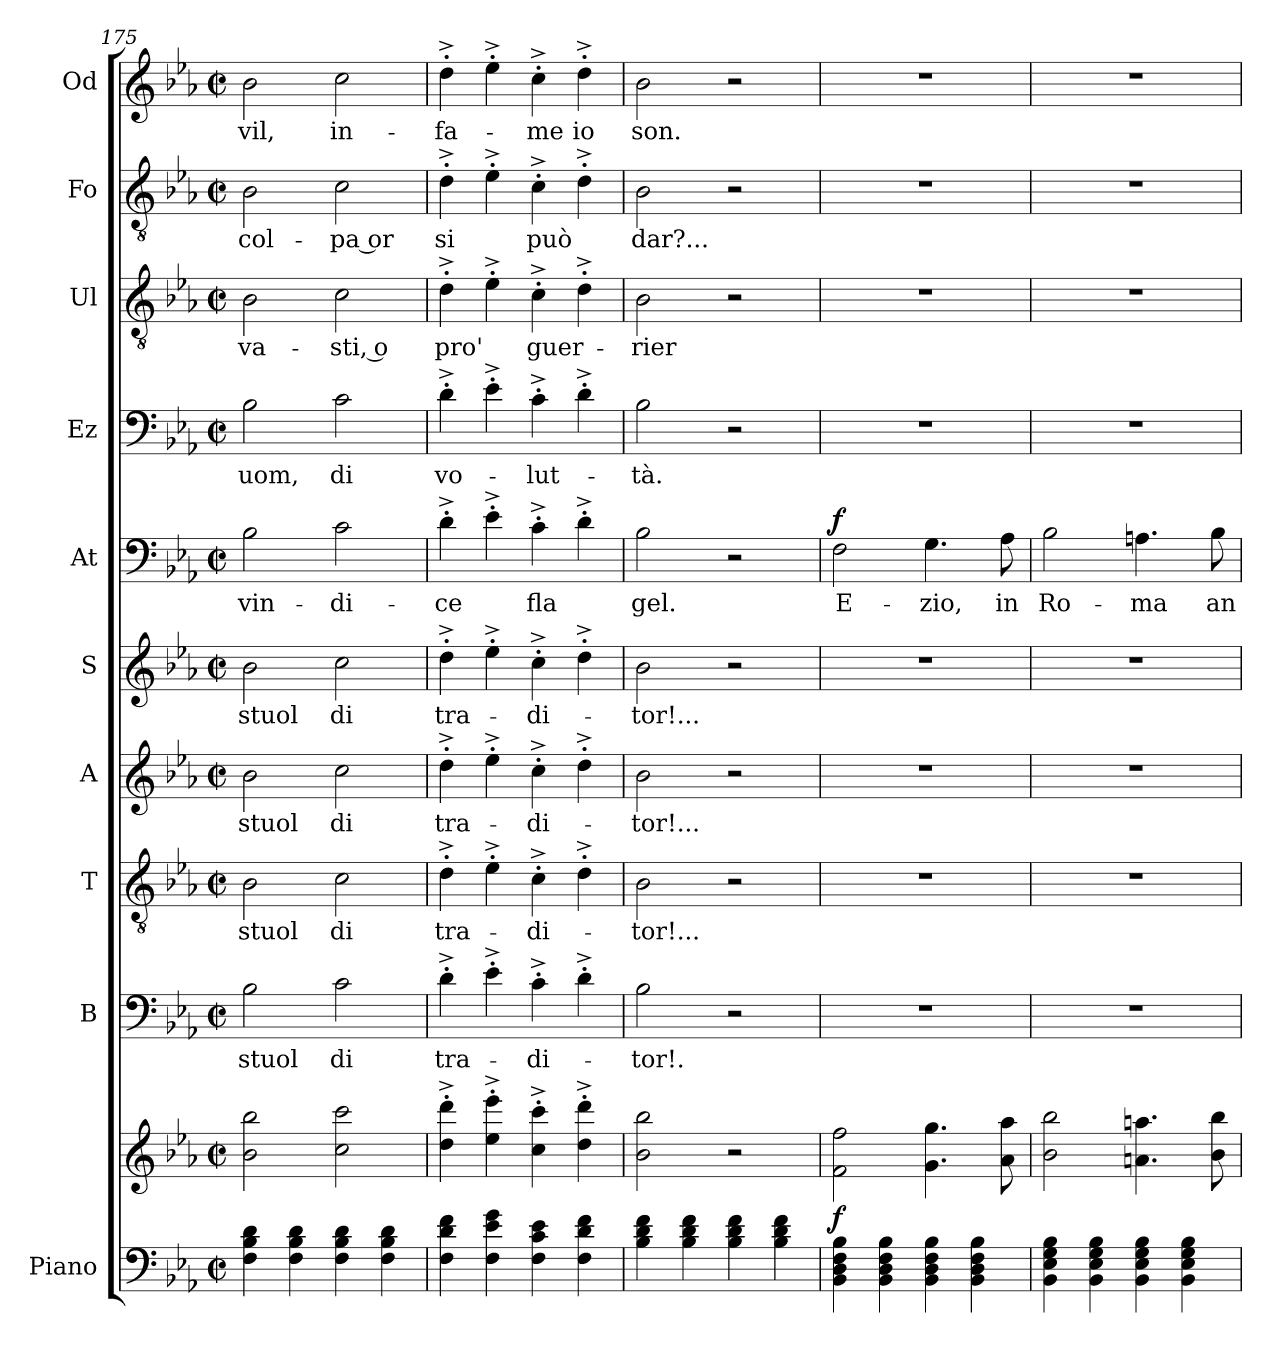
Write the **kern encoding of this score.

**kern	**kern	**dynam	**kern	**text	**kern	**text	**kern	**text	**kern	**text	**kern	**text	**dynam	**kern	**text	**kern	**text	**kern	**text	**kern	**text
*part10	*part10	*part10	*part9	*part9	*part8	*part8	*part7	*part7	*part6	*part6	*part5	*part5	*part5	*part4	*part4	*part3	*part3	*part2	*part2	*part1	*part1
*staff11	*staff10	*staff10/11	*staff9	*staff9	*staff8	*staff8	*staff7	*staff7	*staff6	*staff6	*staff5	*staff5	*staff5	*staff4	*staff4	*staff3	*staff3	*staff2	*staff2	*staff1	*staff1
*I"Piano	*	*	*I"B	*	*I"T	*	*I"A	*	*I"S	*	*I"At	*	*	*I"Ez	*	*I"Ul	*	*I"Fo	*	*I"Od	*
*I'Pno	*	*	*I'B	*	*I'T	*	*I'A	*	*I'S	*	*I'At	*	*	*I'Ez	*	*I'Ul	*	*I'Fo	*	*I'Od	*
!!LO:PB:g=z
*clefF4	*clefG2	*	*clefF4	*	*clefGv2	*	*clefG2	*	*clefG2	*	*clefF4	*	*	*clefF4	*	*clefGv2	*	*clefGv2	*	*clefG2	*
*k[b-e-a-]	*k[b-e-a-]	*	*k[b-e-a-]	*	*k[b-e-a-]	*	*k[b-e-a-]	*	*k[b-e-a-]	*	*k[b-e-a-]	*	*	*k[b-e-a-]	*	*k[b-e-a-]	*	*k[b-e-a-]	*	*k[b-e-a-]	*
*M2/2	*M2/2	*	*M2/2	*	*M2/2	*	*M2/2	*	*M2/2	*	*M2/2	*	*	*M2/2	*	*M2/2	*	*M2/2	*	*M2/2	*
*met(c|)	*met(c|)	*	*met(c|)	*	*met(c|)	*	*met(c|)	*	*met(c|)	*	*met(c|)	*	*	*met(c|)	*	*met(c|)	*	*met(c|)	*	*met(c|)	*
=175	=175	=175	=175	=175	=175	=175	=175	=175	=175	=175	=175	=175	=175	=175	=175	=175	=175	=175	=175	=175	=175
!	!	!	!	!LO:LY:b	!	!LO:LY:b	!	!LO:LY:b	!	!LO:LY:b	!	!LO:LY:b	!	!	!LO:LY:b	!	!LO:LY:b	!	!LO:LY:b	!	!LO:LY:b
4F\ 4B-\ 4d\	2b-\ 2bb-\	.	2B-\	stuol	2B-\	stuol	2b-\	stuol	2b-\	stuol	2B-\	vin-	.	2B-\	uom,	2B-\	-va-	2B-\	col-	2b-\	vil,
4F\ 4B-\ 4d\	.	.	.	.	.	.	.	.	.	.	.	.	.	.	.	.	.	.	.	.	.
!	!	!	!	!LO:LY:b	!	!LO:LY:b	!	!LO:LY:b	!	!LO:LY:b	!	!LO:LY:b	!	!	!LO:LY:b	!	!LO:LY:b	!	!LO:LY:b	!	!LO:LY:b
4F\ 4B-\ 4d\	2cc\ 2ccc\	.	2c\	di	2c\	di	2cc\	di	2cc\	di	2c\	-di-	.	2c\	di	2c\	-sti, o	2c\	-pa or	2cc\	in-
4F\ 4B-\ 4d\	.	.	.	.	.	.	.	.	.	.	.	.	.	.	.	.	.	.	.	.	.
=176	=176	=176	=176	=176	=176	=176	=176	=176	=176	=176	=176	=176	=176	=176	=176	=176	=176	=176	=176	=176	=176
!	!	!	!	!LO:LY:b	!	!LO:LY:b	!	!LO:LY:b	!	!LO:LY:b	!	!LO:LY:b	!	!	!LO:LY:b	!	!LO:LY:b	!	!LO:LY:b	!	!LO:LY:b
4F\ 4d\ 4f\	4dd\'^ 4ddd\'^	.	4d'^\	tra-	4d'^\	tra-	4dd'^\	tra-	4dd'^\	tra-	4d'^\	-ce	.	4d'^\	vo-	4d'^\	pro'	4d'^\	si	4dd'^\	-fa-
4F\ 4e-\ 4g\	4ee-\'^ 4eee-\'^	.	4e-'^\	.	4e-'^\	.	4ee-'^\	.	4ee-'^\	.	4e-'^\	.	.	4e-'^\	.	4e-'^\	.	4e-'^\	.	4ee-'^\	.
!	!	!	!	!LO:LY:b	!	!LO:LY:b	!	!LO:LY:b	!	!LO:LY:b	!	!LO:LY:b	!	!	!LO:LY:b	!	!LO:LY:b	!	!LO:LY:b	!	!LO:LY:b
4F\ 4c\ 4e-\	4cc\'^ 4ccc\'^	.	4c'^\	-di-	4c'^\	-di-	4cc'^\	-di-	4cc'^\	-di-	4c'^\	fla	.	4c'^\	-lut-	4c'^\	guer-	4c'^\	può	4cc'^\	-me
!	!	!	!	!	!	!	!	!	!	!	!	!	!	!	!	!	!	!	!	!	!LO:LY:b
4F\ 4d\ 4f\	4dd\'^ 4ddd\'^	.	4d'^\	.	4d'^\	.	4dd'^\	.	4dd'^\	.	4d'^\	.	.	4d'^\	.	4d'^\	.	4d'^\	.	4dd'^\	io
=177	=177	=177	=177	=177	=177	=177	=177	=177	=177	=177	=177	=177	=177	=177	=177	=177	=177	=177	=177	=177	=177
!	!	!	!	!LO:LY:b	!	!LO:LY:b	!	!LO:LY:b	!	!LO:LY:b	!	!LO:LY:b	!	!	!LO:LY:b	!	!LO:LY:b	!	!LO:LY:b	!	!LO:LY:b
4B-\ 4d\ 4f\	2b-\ 2bb-\	.	2B-\	-tor!.	2B-\	-tor!...	2b-\	-tor!...	2b-\	-tor!...	2B-\	gel.	.	2B-\	-tà.	2B-\	-rier	2B-\	dar?...	2b-\	son.
4B-\ 4d\ 4f\	.	.	.	.	.	.	.	.	.	.	.	.	.	.	.	.	.	.	.	.	.
4B-\ 4d\ 4f\	2r	.	2r	.	2r	.	2r	.	2r	.	2r	.	.	2r	.	2r	.	2r	.	2r	.
4B-\ 4d\ 4f\	.	.	.	.	.	.	.	.	.	.	.	.	.	.	.	.	.	.	.	.	.
=178	=178	=178	=178	=178	=178	=178	=178	=178	=178	=178	=178	=178	=178	=178	=178	=178	=178	=178	=178	=178	=178
!	!	!LO:DY:b	!	!	!	!	!	!	!	!	!	!LO:LY:b	!LO:DY:a	!	!	!	!	!	!	!	!
4BB-\ 4D\ 4F\ 4B-\	2f\ 2ff\	f	1r	.	1r	.	1r	.	1r	.	2F\	E-	f	1r	.	1r	.	1r	.	1r	.
4BB-\ 4D\ 4F\ 4B-\	.	.	.	.	.	.	.	.	.	.	.	.	.	.	.	.	.	.	.	.	.
!	!	!	!	!	!	!	!	!	!	!	!	!LO:LY:b	!	!	!	!	!	!	!	!	!
4BB-\ 4D\ 4F\ 4B-\	4.g\ 4.gg\	.	.	.	.	.	.	.	.	.	4.G\	-zio,	.	.	.	.	.	.	.	.	.
4BB-\ 4D\ 4F\ 4B-\	.	.	.	.	.	.	.	.	.	.	.	.	.	.	.	.	.	.	.	.	.
!	!	!	!	!	!	!	!	!	!	!	!	!LO:LY:b	!	!	!	!	!	!	!	!	!
.	8a-\ 8aa-\	.	.	.	.	.	.	.	.	.	8A-\	in	.	.	.	.	.	.	.	.	.
=179	=179	=179	=179	=179	=179	=179	=179	=179	=179	=179	=179	=179	=179	=179	=179	=179	=179	=179	=179	=179	=179
!	!	!	!	!	!	!	!	!	!	!	!	!LO:LY:b	!	!	!	!	!	!	!	!	!
4BB-\ 4E-\ 4G\ 4B-\	2b-\ 2bb-\	.	1r	.	1r	.	1r	.	1r	.	2B-\	Ro-	.	1r	.	1r	.	1r	.	1r	.
4BB-\ 4E-\ 4G\ 4B-\	.	.	.	.	.	.	.	.	.	.	.	.	.	.	.	.	.	.	.	.	.
!	!	!	!	!	!	!	!	!	!	!	!	!LO:LY:b	!	!	!	!	!	!	!	!	!
4BB-\ 4E-\ 4G\ 4B-\	4.an\ 4.aan\	.	.	.	.	.	.	.	.	.	4.An\	-ma	.	.	.	.	.	.	.	.	.
4BB-\ 4E-\ 4G\ 4B-\	.	.	.	.	.	.	.	.	.	.	.	.	.	.	.	.	.	.	.	.	.
!	!	!	!	!	!	!	!	!	!	!	!	!LO:LY:b	!	!	!	!	!	!	!	!	!
.	8b-\ 8bb-\	.	.	.	.	.	.	.	.	.	8B-\	an-	.	.	.	.	.	.	.	.	.
=	=	=	=	=	=	=	=	=	=	=	=	=	=	=	=	=	=	=	=	=	=
*-	*-	*-	*-	*-	*-	*-	*-	*-	*-	*-	*-	*-	*-	*-	*-	*-	*-	*-	*-	*-	*-
